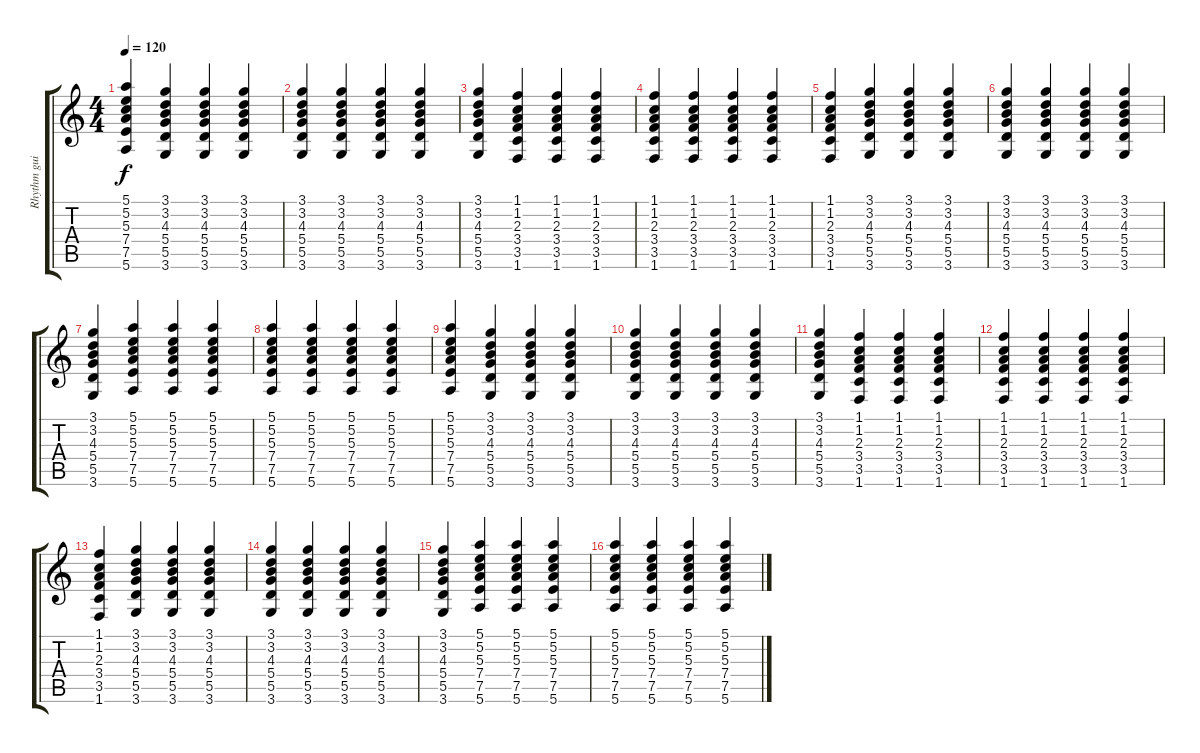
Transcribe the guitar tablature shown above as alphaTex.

\track ("Rhythm guitar" "Rhythm gui") {instrument acousticguitarsteel}
\staff {score tabs}
\tuning (E4 B3 G3 D3 A2 E2) {hide}
\ts (4 4)
\tempo 120
\clef g2
\ks c
(5.1 5.2 5.3 7.4 7.5 5.6).4{dy f} (3.1 3.2 4.3 5.4 5.5 3.6).4 (3.1 3.2 4.3 5.4 5.5 3.6).4 (3.1 3.2 4.3 5.4 5.5 3.6).4 |
(3.1 3.2 4.3 5.4 5.5 3.6).4 (3.1 3.2 4.3 5.4 5.5 3.6).4 (3.1 3.2 4.3 5.4 5.5 3.6).4 (3.1 3.2 4.3 5.4 5.5 3.6).4 |
(3.1 3.2 4.3 5.4 5.5 3.6).4 (1.1 1.2 2.3 3.4 3.5 1.6).4 (1.1 1.2 2.3 3.4 3.5 1.6).4 (1.1 1.2 2.3 3.4 3.5 1.6).4 |
(1.1 1.2 2.3 3.4 3.5 1.6).4 (1.1 1.2 2.3 3.4 3.5 1.6).4 (1.1 1.2 2.3 3.4 3.5 1.6).4 (1.1 1.2 2.3 3.4 3.5 1.6).4 |
(1.1 1.2 2.3 3.4 3.5 1.6).4 (3.1 3.2 4.3 5.4 5.5 3.6).4 (3.1 3.2 4.3 5.4 5.5 3.6).4 (3.1 3.2 4.3 5.4 5.5 3.6).4 |
(3.1 3.2 4.3 5.4 5.5 3.6).4 (3.1 3.2 4.3 5.4 5.5 3.6).4 (3.1 3.2 4.3 5.4 5.5 3.6).4 (3.1 3.2 4.3 5.4 5.5 3.6).4 |
(3.1 3.2 4.3 5.4 5.5 3.6).4 (5.1 5.2 5.3 7.4 7.5 5.6).4 (5.1 5.2 5.3 7.4 7.5 5.6).4 (5.1 5.2 5.3 7.4 7.5 5.6).4 |
(5.1 5.2 5.3 7.4 7.5 5.6).4 (5.1 5.2 5.3 7.4 7.5 5.6).4 (5.1 5.2 5.3 7.4 7.5 5.6).4 (5.1 5.2 5.3 7.4 7.5 5.6).4 |
(5.1 5.2 5.3 7.4 7.5 5.6).4 (3.1 3.2 4.3 5.4 5.5 3.6).4 (3.1 3.2 4.3 5.4 5.5 3.6).4 (3.1 3.2 4.3 5.4 5.5 3.6).4 |
(3.1 3.2 4.3 5.4 5.5 3.6).4 (3.1 3.2 4.3 5.4 5.5 3.6).4 (3.1 3.2 4.3 5.4 5.5 3.6).4 (3.1 3.2 4.3 5.4 5.5 3.6).4 |
(3.1 3.2 4.3 5.4 5.5 3.6).4 (1.1 1.2 2.3 3.4 3.5 1.6).4 (1.1 1.2 2.3 3.4 3.5 1.6).4 (1.1 1.2 2.3 3.4 3.5 1.6).4 |
(1.1 1.2 2.3 3.4 3.5 1.6).4 (1.1 1.2 2.3 3.4 3.5 1.6).4 (1.1 1.2 2.3 3.4 3.5 1.6).4 (1.1 1.2 2.3 3.4 3.5 1.6).4 |
(1.1 1.2 2.3 3.4 3.5 1.6).4 (3.1 3.2 4.3 5.4 5.5 3.6).4 (3.1 3.2 4.3 5.4 5.5 3.6).4 (3.1 3.2 4.3 5.4 5.5 3.6).4 |
(3.1 3.2 4.3 5.4 5.5 3.6).4 (3.1 3.2 4.3 5.4 5.5 3.6).4 (3.1 3.2 4.3 5.4 5.5 3.6).4 (3.1 3.2 4.3 5.4 5.5 3.6).4 |
(3.1 3.2 4.3 5.4 5.5 3.6).4 (5.1 5.2 5.3 7.4 7.5 5.6).4 (5.1 5.2 5.3 7.4 7.5 5.6).4 (5.1 5.2 5.3 7.4 7.5 5.6).4 |
(5.1 5.2 5.3 7.4 7.5 5.6).4 (5.1 5.2 5.3 7.4 7.5 5.6).4 (5.1 5.2 5.3 7.4 7.5 5.6).4 (5.1 5.2 5.3 7.4 7.5 5.6).4
